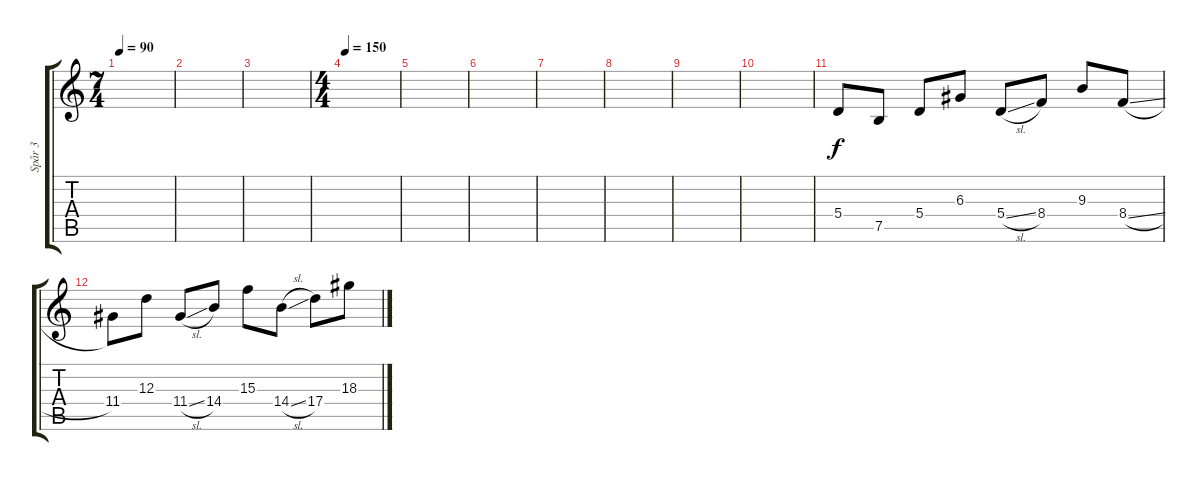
\track ("Spår 3" "Spår 3") {instrument distortionguitar}
\staff {score tabs}
\tuning (B3 Gb3 D3 A2 E2 B1) {hide}
\ts (7 4)
\tempo 90
\clef g2
\ks c
|
|
|
\ts (4 4)
\tempo 150
|
|
|
|
|
|
|
5.4.8 7.5.8 5.4.8 6.3.8 5.4{sl}.8 8.4.8 9.3.8 8.4{sl}.8 |
11.4.8 12.3.8 11.4{sl}.8 14.4.8 15.3.8 14.4{sl}.8 17.4.8 18.3.8
